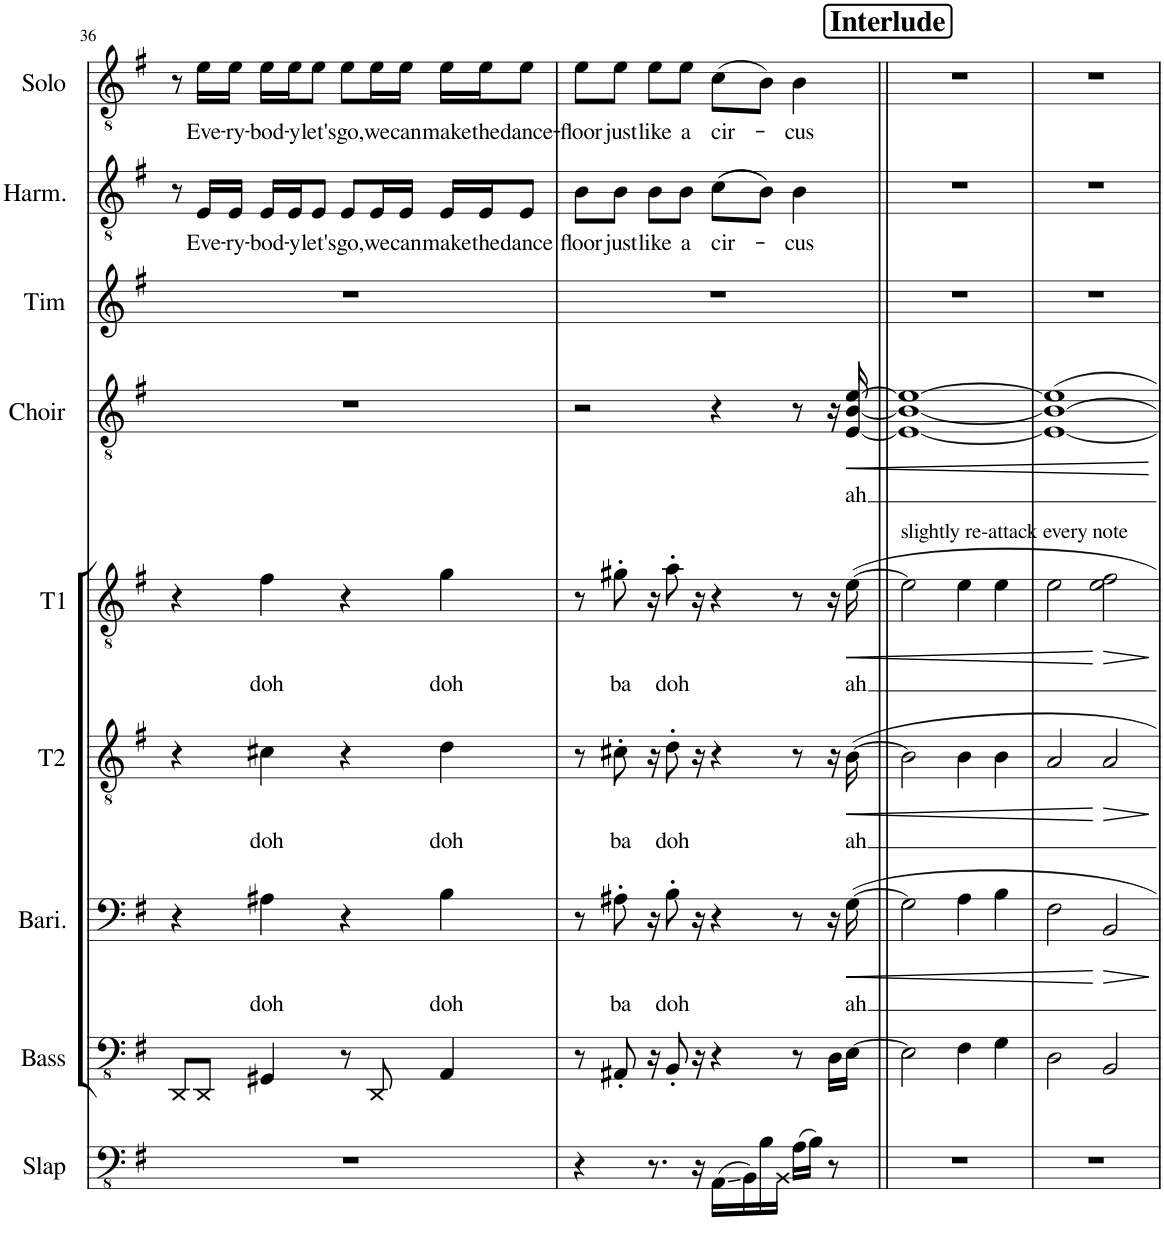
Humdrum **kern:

**kern	**kern	**kern	**text	**dynam	**kern	**text	**dynam	**kern	**text	**dynam	**kern	**text	**dynam	**kern	**kern	**text	**kern	**text
*part9	*part8	*part7	*part7	*part7	*part6	*part6	*part6	*part5	*part5	*part5	*part4	*part4	*part4	*part3	*part2	*part2	*part1	*part1
*staff9	*staff8	*staff7	*staff7	*staff7	*staff6	*staff6	*staff6	*staff5	*staff5	*staff5	*staff4	*staff4	*staff4	*staff3	*staff2	*staff2	*staff1	*staff1
*I"Slap Bass	*I"Bass	*I"Baritone	*	*	*I"Tenor 2	*	*	*I"Tenor 1	*	*	*I"Choir	*	*	*I"Tim	*I"Harmonies	*	*I"Solo	*
*I'Slap	*I'Bass	*I'Bari.	*	*	*I'T2	*	*	*I'T1	*	*	*I'Choir	*	*	*I'Tim	*I'Harm.	*	*I'Solo	*
!!LO:PB:g=z
*clefFv4	*clefFv4	*clefF4	*	*	*clefGv2	*	*	*clefGv2	*	*	*clefGv2	*	*	*clefG2	*clefGv2	*	*clefGv2	*
*k[f#]	*k[f#]	*k[f#]	*	*	*k[f#]	*	*	*k[f#]	*	*	*k[f#]	*	*	*k[f#]	*k[f#]	*	*k[f#]	*
*M4/4	*M4/4	*M4/4	*	*	*M4/4	*	*	*M4/4	*	*	*M4/4	*	*	*M4/4	*M4/4	*	*M4/4	*
=36	=36	=36	=36	=36	=36	=36	=36	=36	=36	=36	=36	=36	=36	=36	=36	=36	=36	=36
1r	8DDD/L	4r	.	.	4r	.	.	4r	.	.	1r	.	.	1r	8r	.	8r	.
!	!	!	!	!	!	!	!	!	!	!	!	!	!	!	!	!LO:LY:b	!	!LO:LY:b
.	8DDD/J	.	.	.	.	.	.	.	.	.	.	.	.	.	16E/LL	Eve-	16e\LL	Eve-
!	!	!	!	!	!	!	!	!	!	!	!	!	!	!	!	!LO:LY:b	!	!LO:LY:b
.	.	.	.	.	.	.	.	.	.	.	.	.	.	.	16E/JJ	-ry-	16e\JJ	-ry-
!	!	!	!LO:LY:b	!	!	!LO:LY:b	!	!	!LO:LY:b	!	!	!	!	!	!	!LO:LY:b	!	!LO:LY:b
.	4GGG#X/	4A#X\	doh	.	4c#X\	doh	.	4f#\	doh	.	.	.	.	.	16E/LL	-bod-	16e\LL	-bod-
!	!	!	!	!	!	!	!	!	!	!	!	!	!	!	!	!LO:LY:b	!	!LO:LY:b
.	.	.	.	.	.	.	.	.	.	.	.	.	.	.	16E/J	-y	16e\J	-y
!	!	!	!	!	!	!	!	!	!	!	!	!	!	!	!	!LO:LY:b	!	!LO:LY:b
.	.	.	.	.	.	.	.	.	.	.	.	.	.	.	8E/J	let's	8e\J	let's
!	!	!	!	!	!	!	!	!	!	!	!	!	!	!	!	!LO:LY:b	!	!LO:LY:b
.	8r	4r	.	.	4r	.	.	4r	.	.	.	.	.	.	8E/L	go,	8e\L	go,
!	!	!	!	!	!	!	!	!	!	!	!	!	!	!	!	!LO:LY:b	!	!LO:LY:b
.	8DDD/	.	.	.	.	.	.	.	.	.	.	.	.	.	16E/L	we	16e\L	we
!	!	!	!	!	!	!	!	!	!	!	!	!	!	!	!	!LO:LY:b	!	!LO:LY:b
.	.	.	.	.	.	.	.	.	.	.	.	.	.	.	16E/JJ	can	16e\JJ	can
!	!	!	!LO:LY:b	!	!	!LO:LY:b	!	!	!LO:LY:b	!	!	!	!	!	!	!LO:LY:b	!	!LO:LY:b
.	4AAA/	4B\	doh	.	4d\	doh	.	4g\	doh	.	.	.	.	.	16E/LL	make	16e\LL	make
!	!	!	!	!	!	!	!	!	!	!	!	!	!	!	!	!LO:LY:b	!	!LO:LY:b
.	.	.	.	.	.	.	.	.	.	.	.	.	.	.	16E/J	the	16e\J	the
!	!	!	!	!	!	!	!	!	!	!	!	!	!	!	!	!LO:LY:b	!	!LO:LY:b
.	.	.	.	.	.	.	.	.	.	.	.	.	.	.	8E/J	dance	8e\J	dance-
=37	=37	=37	=37	=37	=37	=37	=37	=37	=37	=37	=37	=37	=37	=37	=37	=37	=37	=37
!	!	!	!	!	!	!	!	!	!	!	!	!	!	!	!	!LO:LY:b	!	!LO:LY:b
4r	8r	8r	.	.	8r	.	.	8r	.	.	2r	.	.	1r	8B\L	-floor	8e\L	-floor
!	!	!	!LO:LY:b	!	!	!LO:LY:b	!	!	!LO:LY:b	!	!	!	!	!	!	!LO:LY:b	!	!LO:LY:b
.	8AAA#X'/	8A#X'\	ba	.	8c#X'\	ba	.	8g#X'\	ba	.	.	.	.	.	8B\J	just	8e\J	just
!	!	!	!	!	!	!	!	!	!	!	!	!	!	!	!	!LO:LY:b	!	!LO:LY:b
8.r	16r	16r	.	.	16r	.	.	16r	.	.	.	.	.	.	8B\L	like	8e\L	like
!	!	!	!LO:LY:b	!	!	!LO:LY:b	!	!	!LO:LY:b	!	!	!	!	!	!	!	!	!
.	8BBB'/	8B'\	doh	.	8d'\	doh	.	8a'\	doh	.	.	.	.	.	.	.	.	.
!	!	!	!	!	!	!	!	!	!	!	!	!	!	!	!	!LO:LY:b	!	!LO:LY:b
.	.	.	.	.	.	.	.	.	.	.	.	.	.	.	8B\J	a	8e\J	a
16r	16r	16r	.	.	16r	.	.	16r	.	.	.	.	.	.	.	.	.	.
!	!	!	!	!	!	!	!	!	!	!	!	!	!	!	!	!LO:LY:b	!	!LO:LY:b
(16AAA\LL	4r	4r	.	.	4r	.	.	4r	.	.	4r	.	.	.	((8c\L	cir-	(8c\L	cir-
16BBB\)	.	.	.	.	.	.	.	.	.	.	.	.	.	.	.	.	.	.
16BB\	.	.	.	.	.	.	.	.	.	.	.	.	.	.	8B\J))	.	8B\J)	.
16BBB\JJ	.	.	.	.	.	.	.	.	.	.	.	.	.	.	.	.	.	.
!	!	!	!	!	!	!	!	!	!	!	!	!	!	!	!	!LO:LY:b	!	!LO:LY:b
(16AA\LL	8r	8r	.	.	8r	.	.	8r	.	.	8r	.	.	.	4B\	-cus	4B\	-cus
16BB\JJ)	.	.	.	.	.	.	.	.	.	.	.	.	.	.	.	.	.	.
8r	16DD\LL	16r	.	.	16r	.	.	16r	.	.	16r	.	.	.	.	.	.	.
!	!	!	!LO:LY:b	!LO:HP:b	!	!LO:LY:b	!LO:HP:b	!	!LO:LY:b	!LO:HP:b	!	!LO:LY:b	!LO:HP:b	!	!	!	!	!
.	[16EE\JJ	[16G\	ah	<	[16B\	ah	<	[16e\	ah	<	[16E/ [16B/ [16e/	ah	<	.	.	.	.	.
!!LO:REH:place=s1:a:B:cj:fs=14:t=Interlude
=38||	=38||	=38||	=38||	=38||	=38||	=38||	=38||	=38||	=38||	=38||	=38||	=38||	=38||	=38||	=38||	=38||	=38||	=38||
!	!	!	!	!	!	!	!	!LO:TX:a:t=slightly re-attack every note	!	!	!	!	!	!	!	!	!	!
1r	2EE\]	2G\]	.	.	2B\]	.	.	2e\]	.	.	1E_ 1B_ 1e_	.	.	1r	1r	.	1r	.
.	4FF#\	4A\	.	.	4B\	.	.	4e\	.	.	.	.	.	.	.	.	.	.
.	4GG\	4B\	.	.	4B\	.	.	4e\	.	.	.	.	.	.	.	.	.	.
=39	=39	=39	=39	=39	=39	=39	=39	=39	=39	=39	=39	=39	=39	=39	=39	=39	=39	=39
1r	2DD\	2F#\	.	.	2A/	.	.	2e\	.	.	1E_ 1B_ 1e]	.	.	1r	1r	.	1r	.
!	!	!	!	!LO:HP:n=1:b	!	!	!LO:HP:n=1:b	!	!	!LO:HP:n=1:b	!	!	!	!	!	!	!	!
.	2BBB/	2BB/	.	[ >	2A/	.	[ >	2e\ 2f#\	.	[ >	.	.	.	.	.	.	.	.
.	.	.	.	]	.	.	]	.	.	]	.	.	[	.	.	.	.	.
=	=	=	=	=	=	=	=	=	=	=	=	=	=	=	=	=	=	=
*-	*-	*-	*-	*-	*-	*-	*-	*-	*-	*-	*-	*-	*-	*-	*-	*-	*-	*-
